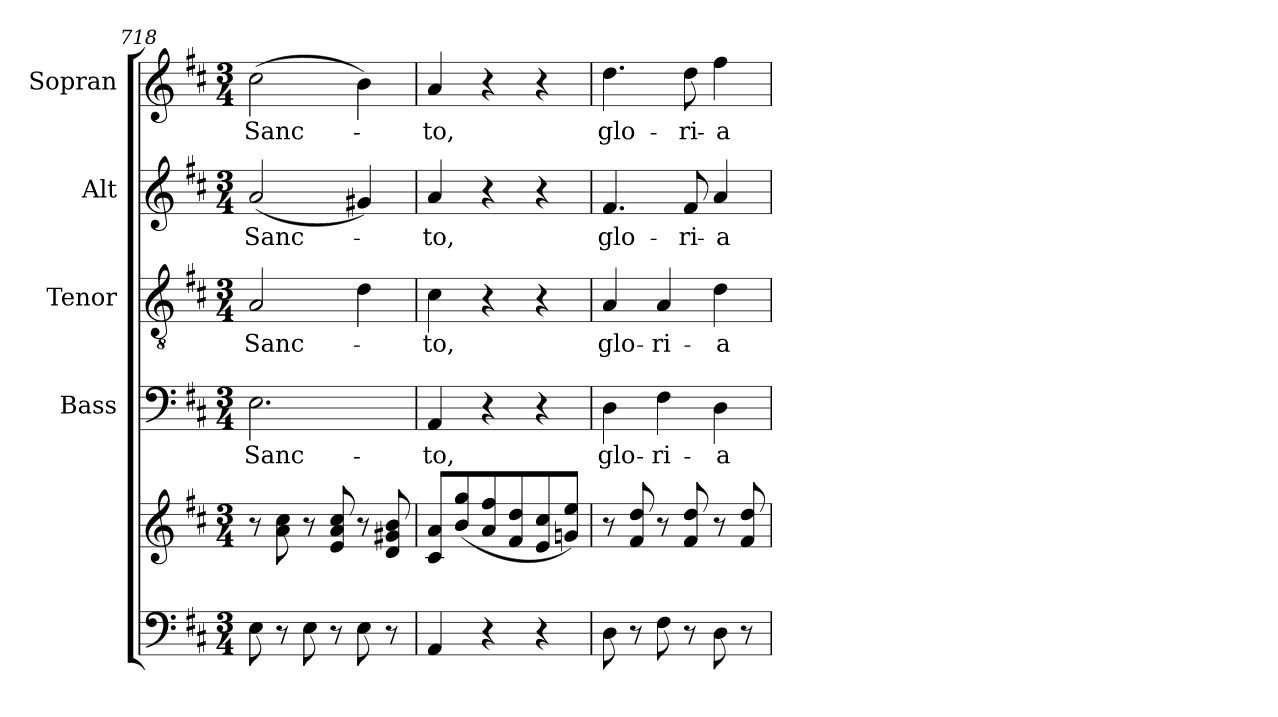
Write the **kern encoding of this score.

**kern	**kern	**kern	**text	**kern	**text	**kern	**text	**kern	**text
*part5	*part5	*part4	*part4	*part3	*part3	*part2	*part2	*part1	*part1
*staff6	*staff5	*staff4	*staff4	*staff3	*staff3	*staff2	*staff2	*staff1	*staff1
*	*	*I"Bass	*	*I"Tenor	*	*I"Alt	*	*I"Sopran	*
*	*	*I'B.	*	*I'T.	*	*I'A.	*	*I'S.	*
*clefF4	*clefG2	*clefF4	*	*clefGv2	*	*clefG2	*	*clefG2	*
*k[f#c#]	*k[f#c#]	*k[f#c#]	*	*k[f#c#]	*	*k[f#c#]	*	*k[f#c#]	*
*D:	*D:	*D:	*	*D:	*	*D:	*	*D:	*
*M3/4	*M3/4	*M3/4	*	*M3/4	*	*M3/4	*	*M3/4	*
=718	=718	=718	=718	=718	=718	=718	=718	=718	=718
!	!	!	!LO:LY:b	!	!LO:LY:b	!	!LO:LY:b	!	!LO:LY:b
8E\	8r	2.E\	Sanc-	2A/	Sanc-	(<2a/	Sanc-	(>2cc#\	Sanc-
8r	8a\ 8cc#\	.	.	.	.	.	.	.	.
8E\	8r	.	.	.	.	.	.	.	.
8r	8e/ 8a/ 8cc#/	.	.	.	.	.	.	.	.
8E\	8r	.	.	4d\	.	4g#X/)	.	4b\)	.
8r	8d/ 8g#X/ 8b/	.	.	.	.	.	.	.	.
!!LO:LB:g=z
=719	=719	=719	=719	=719	=719	=719	=719	=719	=719
!	!	!	!LO:LY:b	!	!LO:LY:b	!	!LO:LY:b	!	!LO:LY:b
4AA/	8c#/ 8a/L	4AA/	-to,	4c#\	-to,	4a/	-to,	4a/	-to,
.	(<8b/ 8gg/	.	.	.	.	.	.	.	.
4r	8a/ 8ff#/	4r	.	4r	.	4r	.	4r	.
.	8f#/ 8dd/	.	.	.	.	.	.	.	.
4r	8e/ 8cc#/	4r	.	4r	.	4r	.	4r	.
.	8gn/ 8ee/J)	.	.	.	.	.	.	.	.
=720	=720	=720	=720	=720	=720	=720	=720	=720	=720
!	!	!	!LO:LY:b	!	!LO:LY:b	!	!LO:LY:b	!	!LO:LY:b
8D\	8r	4D\	glo-	4A/	glo-	4.f#/	glo-	4.dd\	glo-
8r	8f#/ 8dd/	.	.	.	.	.	.	.	.
!	!	!	!LO:LY:b	!	!LO:LY:b	!	!	!	!
8F#\	8r	4F#\	-ri-	4A/	-ri-	.	.	.	.
!	!	!	!	!	!	!	!LO:LY:b	!	!LO:LY:b
8r	8f#/ 8dd/	.	.	.	.	8f#/	-ri-	8dd\	-ri-
!	!	!	!LO:LY:b	!	!LO:LY:b	!	!LO:LY:b	!	!LO:LY:b
8D\	8r	4D\	-a	4d\	-a	4a/	-a	4ff#\	-a
8r	8f#/ 8dd/	.	.	.	.	.	.	.	.
=	=	=	=	=	=	=	=	=	=
*-	*-	*-	*-	*-	*-	*-	*-	*-	*-
